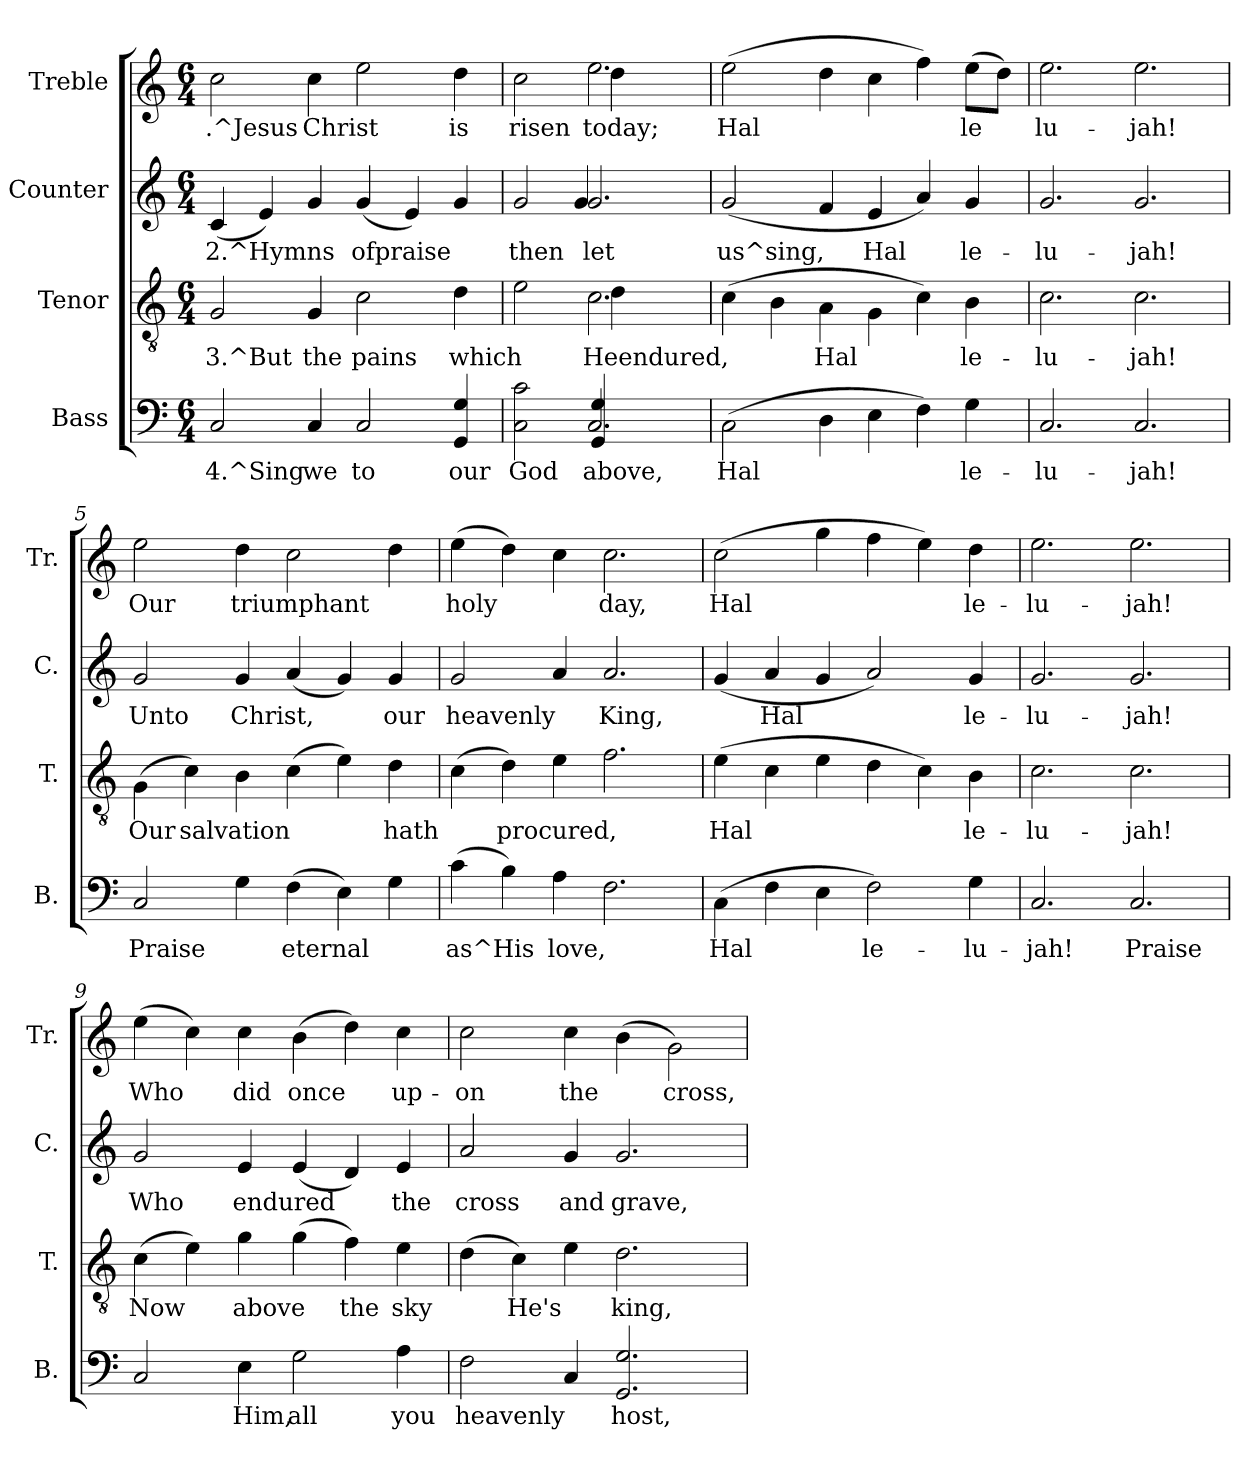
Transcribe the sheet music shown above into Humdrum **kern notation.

**kern	**text	**kern	**text	**kern	**text	**kern	**text
*part4	*part4	*part3	*part3	*part2	*part2	*part1	*part1
*staff4	*staff4	*staff3	*staff3	*staff2	*staff2	*staff1	*staff1
*I"Bass	*	*I"Tenor	*	*I"Counter	*	*I"Treble	*
*I'B.	*	*I'T.	*	*I'C.	*	*I'Tr.	*
!!LO:PB:g=z
*stria5	*	*stria5	*	*stria5	*	*stria5	*
*clefF4	*	*clefGv2	*	*clefG2	*	*clefG2	*
*k[]	*	*k[]	*	*k[]	*	*k[]	*
*C:	*	*C:	*	*C:	*	*C:	*
*M6/4	*	*M6/4	*	*M6/4	*	*M6/4	*
=1	=1	=1	=1	=1	=1	=1	=1
!	!LO:LY:b:rj	!	!LO:LY:b:rj	!	!LO:LY:b:rj	!	!LO:LY:b:rj
2C/	4.^Sing	2G/	3.^But	(<4c/	2.^Hymns	2cc\	.^Jesus
!	!	!	!	!	!LO:LY:b:rj	!	!
.	.	.	.	4e/)	.	.	.
!	!LO:LY:b:rj	!	!LO:LY:b:rj	!	!LO:LY:b:rj	!	!LO:LY:b:rj
4C/	we	4G/	the	4g/	.	4cc\	Christ
!	!LO:LY:b:rj	!	!LO:LY:b:rj	!	!LO:LY:b:rj	!	!LO:LY:b:rj
2C/	to	2c\	pains	(<4g/	ofpraise	2ee\	.
!	!	!	!	!	!LO:LY:b:rj	!	!
.	.	.	.	4e/)	.	.	.
!	!LO:LY:b:rj	!	!LO:LY:b:rj	!	!LO:LY:b:rj	!	!LO:LY:b:rj
4G/ 4GG/	our	4d\	which	4g/	.	4dd\	is
=2	=2	=2	=2	=2	=2	=2	=2
!	!LO:LY:b:rj	!	!LO:LY:b:rj	!	!LO:LY:b:rj	!	!LO:LY:b:rj
*^	*	*^	*	*^	*	*^	*
2c\ 2C\	2ryy	God	2e\	2ryy	.	2g/	2ryy	then	2cc\	2ryy	risen
!	!	!LO:LY:b:rj	!	!	!LO:LY:b:rj	!	!	!LO:LY:b:rj	!	!	!LO:LY:b:rj
2.C/	4G/ 4GG/	above,	2.c\	4d\	Heendured,	2.g/	4g/	let	2.ee\	4dd\	today;
.	2ryy	.	.	2ryy	.	.	2ryy	.	.	2ryy	.
=3	=3	=3	=3	=3	=3	=3	=3	=3	=3	=3	=3
!	!	!LO:LY:b:rj	!	!	!LO:LY:b:rj	!	!	!LO:LY:b:rj	!	!	!LO:LY:b:rj
*v	*v	*	*	*	*	*v	*v	*	*v	*v	*
*	*	*v	*v	*	*	*	*	*
(>2C\	Hal-	(>4c\	.	(<2g/	us^sing,	(>2ee\	Hal-
!	!	!	!LO:LY:b:rj	!	!	!	!
.	.	4B\	.	.	.	.	.
!	!LO:LY:b:rj	!	!LO:LY:b:rj	!	!LO:LY:b:rj	!	!LO:LY:b:rj
4D\	--	4A\	Hal-	4f/	.	4dd\	--
!	!LO:LY:b:rj	!	!LO:LY:b:rj	!	!LO:LY:b:rj	!	!LO:LY:b:rj
4E\	--	4G\	--	4e/	Hal-	4cc\	--
!	!LO:LY:b:rj	!	!LO:LY:b:rj	!	!LO:LY:b:rj	!	!LO:LY:b:rj
4F\)	--	4c\)	--	4a/)	--	4ff\)	--
!	!LO:LY:b:rj	!	!LO:LY:b:rj	!	!LO:LY:b:rj	!	!LO:LY:b:rj
4G\	-le-	4B\	-le-	4g/	-le-	(>8ee\L	-le-
!	!	!	!	!	!	!	!LO:LY:b:rj
.	.	.	.	.	.	8dd\J)	--
=4	=4	=4	=4	=4	=4	=4	=4
!	!LO:LY:b:rj	!	!LO:LY:b:rj	!	!LO:LY:b:rj	!	!LO:LY:b:rj
2.C/	-lu-	2.c\	-lu-	2.g/	-lu-	2.ee\	-lu-
!	!LO:LY:b:rj	!	!LO:LY:b:rj	!	!LO:LY:b:rj	!	!LO:LY:b:rj
2.C/	-jah!	2.c\	-jah!	2.g/	-jah!	2.ee\	-jah!
=5	=5	=5	=5	=5	=5	=5	=5
!	!LO:LY:b:rj	!	!LO:LY:b:rj	!	!LO:LY:b:rj	!	!LO:LY:b:rj
2C/	Praise	(>4G\	Our	2g/	Unto	2ee>\	Our
!	!	!	!LO:LY:b:rj	!	!	!	!
.	.	4c\)	salvation	.	.	.	.
!	!LO:LY:b:rj	!	!LO:LY:b:rj	!	!LO:LY:b:rj	!	!LO:LY:b:rj
4G\	.	4B\	.	4g/	Christ,	4dd\	triumphant
!	!LO:LY:b:rj	!	!LO:LY:b:rj	!	!LO:LY:b:rj	!	!LO:LY:b:rj
(>4F\	eternal	(>4c\	.	(<4a/	.	2cc\	.
!	!LO:LY:b:rj	!	!LO:LY:b:rj	!	!LO:LY:b:rj	!	!
4E\)	.	4e\)	.	4g/)	.	.	.
!	!LO:LY:b:rj	!	!LO:LY:b:rj	!	!LO:LY:b:rj	!	!LO:LY:b:rj
4G\	.	4d\	hath	4g/	our	4dd\	.
=6	=6	=6	=6	=6	=6	=6	=6
!	!LO:LY:b:rj	!	!LO:LY:b:rj	!	!LO:LY:b:rj	!	!LO:LY:b:rj
(>4c\	as^His	(>4c\	.	2g/	heavenly	(>4ee\	holy
!	!LO:LY:b:rj	!	!LO:LY:b:rj	!	!	!	!LO:LY:b:rj
4B\)	.	4d\)	procured,	.	.	4dd\)	.
!	!LO:LY:b:rj	!	!LO:LY:b:rj	!	!LO:LY:b:rj	!	!LO:LY:b:rj
4A\	love,	4e\	.	4a/	.	4cc\	.
!	!LO:LY:b:rj	!	!LO:LY:b:rj	!	!LO:LY:b:rj	!	!LO:LY:b:rj
2.F\	.	2.f\	.	2.a/	King,	2.cc\	day,
=7	=7	=7	=7	=7	=7	=7	=7
!	!LO:LY:b:rj	!	!LO:LY:b:rj	!	!LO:LY:b:rj	!	!LO:LY:b:rj
(>4C\	Hal-	(>4e\	Hal-	(<4g/	.	(>2cc\	Hal-
!	!LO:LY:b:rj	!	!LO:LY:b:rj	!	!LO:LY:b:rj	!	!
4F\	--	4c\	--	4a/	Hal-	.	.
!	!LO:LY:b:rj	!	!LO:LY:b:rj	!	!LO:LY:b:rj	!	!LO:LY:b:rj
4E\	--	4e\	--	4g/	--	4gg\	--
!	!LO:LY:b:rj	!	!LO:LY:b:rj	!	!LO:LY:b:rj	!	!LO:LY:b:rj
2F\)	-le-	4d\	--	2a/)	--	4ff\	--
!	!	!	!LO:LY:b:rj	!	!	!	!LO:LY:b:rj
.	.	4c\)	--	.	.	4ee\)	--
!	!LO:LY:b:rj	!	!LO:LY:b:rj	!	!LO:LY:b:rj	!	!LO:LY:b:rj
4G\	-lu-	4B\	-le-	4g/	-le-	4dd\	-le-
=8	=8	=8	=8	=8	=8	=8	=8
!	!LO:LY:b:rj	!	!LO:LY:b:rj	!	!LO:LY:b:rj	!	!LO:LY:b:rj
2.C/	-jah!	2.c\	-lu-	2.g/	-lu-	2.ee\	-lu-
!	!LO:LY:b:rj	!	!LO:LY:b:rj	!	!LO:LY:b:rj	!	!LO:LY:b:rj
2.C/	Praise	2.c\	-jah!	2.g/	-jah!	2.ee\	-jah!
=9	=9	=9	=9	=9	=9	=9	=9
!	!LO:LY:b:rj	!	!LO:LY:b:rj	!	!LO:LY:b:rj	!	!LO:LY:b:rj
2C/	.	(>4c\	Now	2g/	Who	(>4ee\	Who
!	!	!	!LO:LY:b:rj	!	!	!	!LO:LY:b:rj
.	.	4e\)	.	.	.	4cc\)	.
!	!LO:LY:b:rj	!	!LO:LY:b:rj	!	!LO:LY:b:rj	!	!LO:LY:b:rj
4E\	Him,	4g\	above	4e/	endured	4cc\	did
!	!LO:LY:b:rj	!	!LO:LY:b:rj	!	!LO:LY:b:rj	!	!LO:LY:b:rj
2G\	all	(>4g\	.	(<4e/	.	(>4b\	once
!	!	!	!LO:LY:b:rj	!	!LO:LY:b:rj	!	!LO:LY:b:rj
.	.	4f\)	the	4d/)	.	4dd\)	.
!	!LO:LY:b:rj	!	!LO:LY:b:rj	!	!LO:LY:b:rj	!	!LO:LY:b:rj
4A\	you	4e\	sky	4e/	the	4cc\	up-
=10	=10	=10	=10	=10	=10	=10	=10
!	!LO:LY:b:rj	!	!LO:LY:b:rj	!	!LO:LY:b:rj	!	!LO:LY:b:rj
2F\	heavenly	(>4d\	.	2a/	cross	2cc>\	-on
!	!	!	!LO:LY:b:rj	!	!	!	!
.	.	4c\)	He's	.	.	.	.
!	!LO:LY:b:rj	!	!LO:LY:b:rj	!	!LO:LY:b:rj	!	!LO:LY:b:rj
4C/	.	4e\	.	4g/	and	4cc\	the
!	!LO:LY:b:rj	!	!LO:LY:b:rj	!	!LO:LY:b:rj	!	!LO:LY:b:rj
2.GG/ 2.G/	host,	2.d\	king,	2.g/	grave,	(>4b\	.
!	!	!	!	!	!	!	!LO:LY:b:rj
.	.	.	.	.	.	2g\)	cross,
=	=	=	=	=	=	=	=
*-	*-	*-	*-	*-	*-	*-	*-
